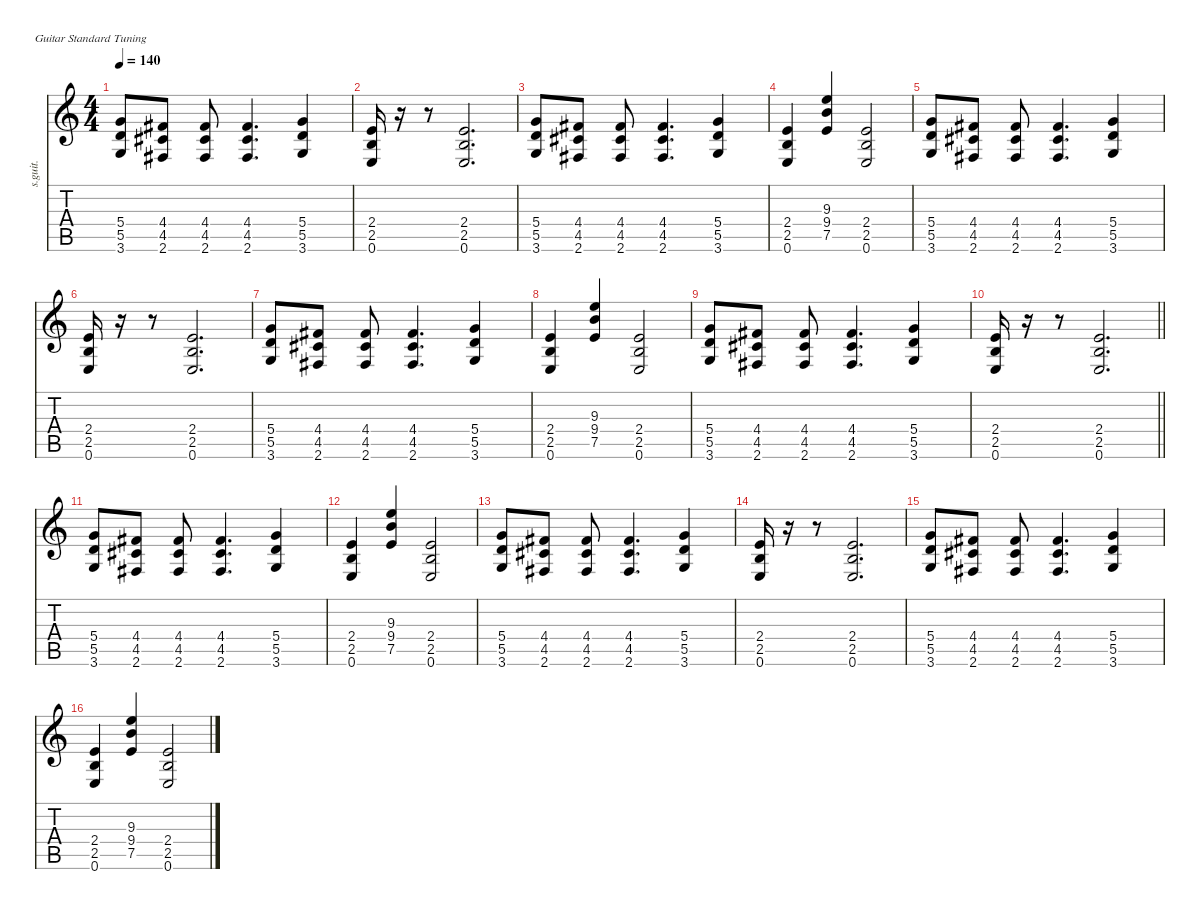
\defaultSystemsLayout 4
\hideDynamics
\bracketExtendMode nobrackets
\otherSystemsTrackNameOrientation horizontal
\track ("Gtr. I" "s.guit.") {defaultSystemsLayout 8 instrument acousticguitarsteel}
\staff {score tabs}
\tuning (E4 B3 G3 D3 A2 E2)
\ts (4 4)
\tempo 140
\clef g2
\ks c
(5.4 5.5 3.6).8{dy f beam Up} (4.4{acc #} 4.5{acc #} 2.6{acc #}).8{beam Up} (4.4{acc #} 4.5{acc #} 2.6{acc #}).8{beam Up} (4.4{acc #} 4.5{acc #} 2.6{acc #}).4{d beam Up} (5.4 5.5 3.6).4{beam Up} |
(2.4 2.5 0.6).16{beam Up} r.16{beam Up} r.8{beam Up} (2.4 2.5 0.6).2{d beam Up} |
(5.4 5.5 3.6).8{beam Up} (4.4{acc #} 4.5{acc #} 2.6{acc #}).8{beam Up} (4.4{acc #} 4.5{acc #} 2.6{acc #}).8{beam Up} (4.4{acc #} 4.5{acc #} 2.6{acc #}).4{d beam Up} (5.4 5.5 3.6).4{beam Up} |
(2.4 2.5 0.6).4{beam Up} (9.3 9.4 7.5).4{beam Up} (2.4 2.5 0.6).2{beam Up} |
(5.4 5.5 3.6).8{beam Up} (4.4{acc #} 4.5{acc #} 2.6{acc #}).8{beam Up} (4.4{acc #} 4.5{acc #} 2.6{acc #}).8{beam Up} (4.4{acc #} 4.5{acc #} 2.6{acc #}).4{d beam Up} (5.4 5.5 3.6).4{beam Up} |
(2.4 2.5 0.6).16{beam Up} r.16{beam Up} r.8{beam Up} (2.4 2.5 0.6).2{d beam Up} |
(5.4 5.5 3.6).8{beam Up} (4.4{acc #} 4.5{acc #} 2.6{acc #}).8{beam Up} (4.4{acc #} 4.5{acc #} 2.6{acc #}).8{beam Up} (4.4{acc #} 4.5{acc #} 2.6{acc #}).4{d beam Up} (5.4 5.5 3.6).4{beam Up} |
(2.4 2.5 0.6).4{beam Up} (9.3 9.4 7.5).4{beam Up} (2.4 2.5 0.6).2{beam Up} |
(5.4 5.5 3.6).8{beam Up} (4.4{acc #} 4.5{acc #} 2.6{acc #}).8{beam Up} (4.4{acc #} 4.5{acc #} 2.6{acc #}).8{beam Up} (4.4{acc #} 4.5{acc #} 2.6{acc #}).4{d beam Up} (5.4 5.5 3.6).4{beam Up} |
\barLineRight lightlight
(2.4 2.5 0.6).16{beam Up} r.16{beam Up} r.8{beam Up} (2.4 2.5 0.6).2{d beam Up} |
(5.4 5.5 3.6).8{beam Up} (4.4{acc #} 4.5{acc #} 2.6{acc #}).8{beam Up} (4.4{acc #} 4.5{acc #} 2.6{acc #}).8{beam Up} (4.4{acc #} 4.5{acc #} 2.6{acc #}).4{d beam Up} (5.4 5.5 3.6).4{beam Up} |
(2.4 2.5 0.6).4{beam Up} (9.3 9.4 7.5).4{beam Up} (2.4 2.5 0.6).2{beam Up} |
(5.4 5.5 3.6).8{beam Up} (4.4{acc #} 4.5{acc #} 2.6{acc #}).8{beam Up} (4.4{acc #} 4.5{acc #} 2.6{acc #}).8{beam Up} (4.4{acc #} 4.5{acc #} 2.6{acc #}).4{d beam Up} (5.4 5.5 3.6).4{beam Up} |
(2.4 2.5 0.6).16{beam Up} r.16{beam Up} r.8{beam Up} (2.4 2.5 0.6).2{d beam Up} |
(5.4 5.5 3.6).8{beam Up} (4.4{acc #} 4.5{acc #} 2.6{acc #}).8{beam Up} (4.4{acc #} 4.5{acc #} 2.6{acc #}).8{beam Up} (4.4{acc #} 4.5{acc #} 2.6{acc #}).4{d beam Up} (5.4 5.5 3.6).4{beam Up} |
(2.4 2.5 0.6).4{beam Up} (9.3 9.4 7.5).4{beam Up} (2.4 2.5 0.6).2{beam Up}
